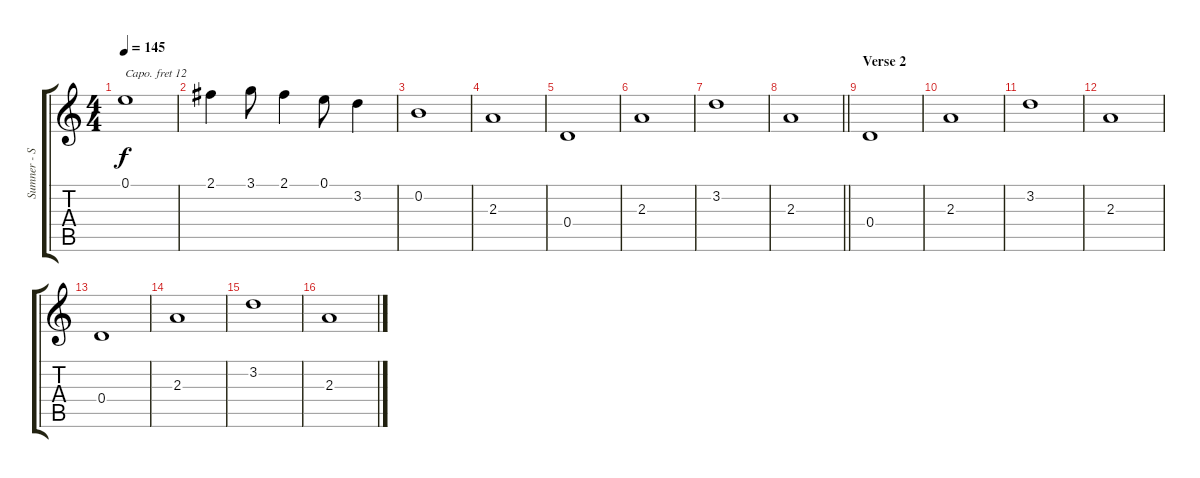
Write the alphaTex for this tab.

\track ("Sumner - Synth" "Sumner - S") {instrument synthstrings1}
\staff {score tabs}
\capo 12
\tuning (E4 B3 G3 D3 A2 D2) {hide}
\ts (4 4)
\tempo 145
\clef g2
\ks c
0.1.1{dy f} |
2.1.4 3.1.8 2.1.4 0.1.8 3.2.4 |
0.2.1 |
2.3.1 |
0.4.1 |
2.3.1 |
3.2.1 |
\barLineRight lightlight
2.3.1 |
\section ("" "Verse 2")
0.4.1 |
2.3.1 |
3.2.1 |
2.3.1 |
0.4.1 |
2.3.1 |
3.2.1 |
2.3.1
